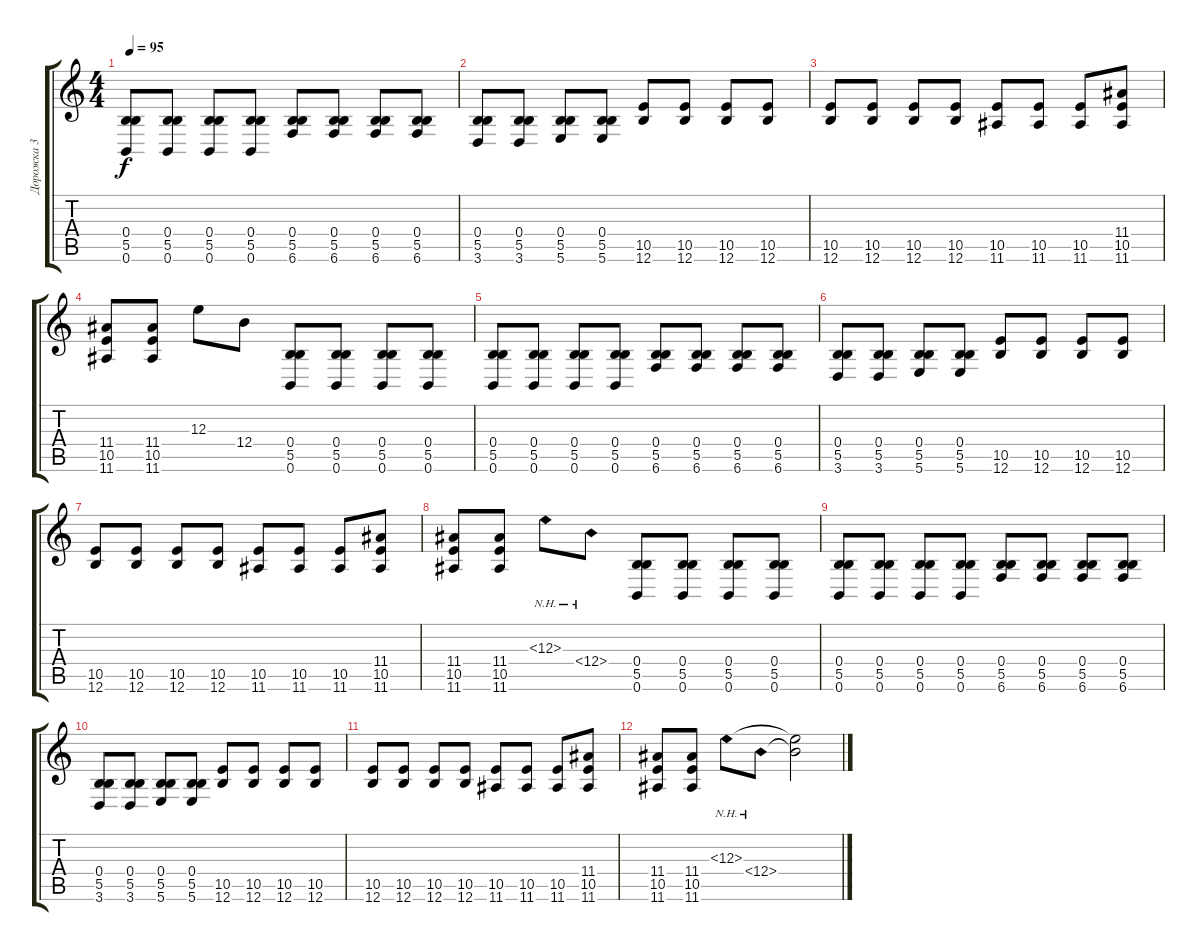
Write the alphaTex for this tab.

\track ("Дорожка 3" "Дорожка 3") {instrument distortionguitar}
\staff {score tabs}
\tuning (Db4 Ab3 E3 B2 Gb2 B1) {hide}
\ts (4 4)
\tempo 95
\clef g2
\ks c
(0.4 5.5 0.6).8{dy f} (0.4 5.5 0.6).8 (0.4 5.5 0.6).8 (0.4 5.5 0.6).8 (0.4 5.5 6.6).8 (0.4 5.5 6.6).8 (0.4 5.5 6.6).8 (0.4 5.5 6.6).8 |
(0.4 5.5 3.6).8 (0.4 5.5 3.6).8 (0.4 5.5 5.6).8 (0.4 5.5 5.6).8 (10.5 12.6).8 (10.5 12.6).8 (10.5 12.6).8 (10.5 12.6).8 |
(10.5 12.6).8 (10.5 12.6).8 (10.5 12.6).8 (10.5 12.6).8 (10.5 11.6).8 (10.5 11.6).8 (10.5 11.6).8 (11.4 10.5 11.6).8 |
(11.4 10.5 11.6).8 (11.4 10.5 11.6).8 12.3.8 12.4.8 (0.4 5.5 0.6).8 (0.4 5.5 0.6).8 (0.4 5.5 0.6).8 (0.4 5.5 0.6).8 |
(0.4 5.5 0.6).8 (0.4 5.5 0.6).8 (0.4 5.5 0.6).8 (0.4 5.5 0.6).8 (0.4 5.5 6.6).8 (0.4 5.5 6.6).8 (0.4 5.5 6.6).8 (0.4 5.5 6.6).8 |
(0.4 5.5 3.6).8 (0.4 5.5 3.6).8 (0.4 5.5 5.6).8 (0.4 5.5 5.6).8 (10.5 12.6).8 (10.5 12.6).8 (10.5 12.6).8 (10.5 12.6).8 |
(10.5 12.6).8 (10.5 12.6).8 (10.5 12.6).8 (10.5 12.6).8 (10.5 11.6).8 (10.5 11.6).8 (10.5 11.6).8 (11.4 10.5 11.6).8 |
(11.4 10.5 11.6).8 (11.4 10.5 11.6).8 12.3{nh}.8 12.4{nh}.8 (0.4 5.5 0.6).8 (0.4 5.5 0.6).8 (0.4 5.5 0.6).8 (0.4 5.5 0.6).8 |
(0.4 5.5 0.6).8 (0.4 5.5 0.6).8 (0.4 5.5 0.6).8 (0.4 5.5 0.6).8 (0.4 5.5 6.6).8 (0.4 5.5 6.6).8 (0.4 5.5 6.6).8 (0.4 5.5 6.6).8 |
(0.4 5.5 3.6).8 (0.4 5.5 3.6).8 (0.4 5.5 5.6).8 (0.4 5.5 5.6).8 (10.5 12.6).8 (10.5 12.6).8 (10.5 12.6).8 (10.5 12.6).8 |
(10.5 12.6).8 (10.5 12.6).8 (10.5 12.6).8 (10.5 12.6).8 (10.5 11.6).8 (10.5 11.6).8 (10.5 11.6).8 (11.4 10.5 11.6).8 |
(11.4 10.5 11.6).8 (11.4 10.5 11.6).8 12.3{nh}.8 12.4{nh}.8 (12.3{t} 12.4{t}).2
